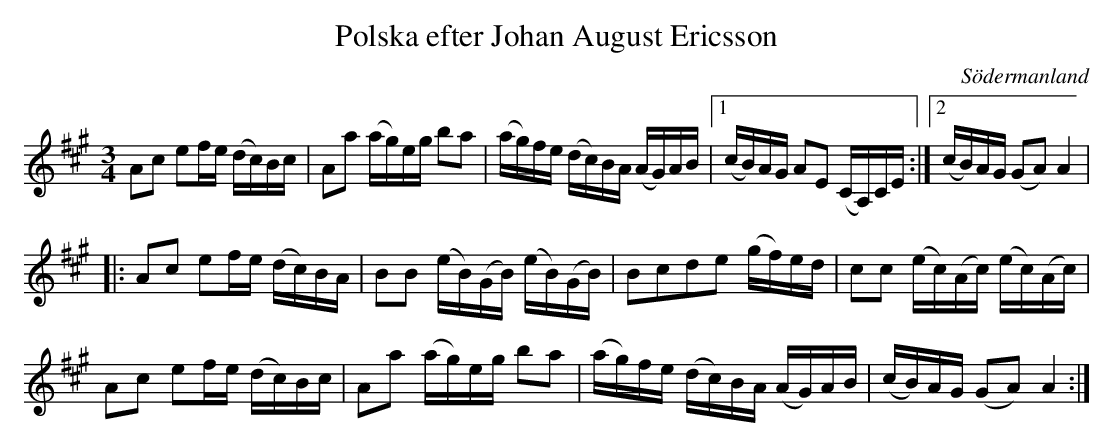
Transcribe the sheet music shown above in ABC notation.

X:1
T: Polska efter Johan August Ericsson
O: Södermanland
M: 3/4
L: 1/16
K: A
A2c2 e2fe (dc)Bc | A2a2 (ag)eg b2a2 | (ag)fe (dc)BA (AG)AB |1 (cB)AG A2E2 (CA,)CE :|2 (cB)AG (G2A2) A4 |
|: A2c2 e2fe (dc)BA | B2B2 (eB)(GB) (eB)(GB) | B2c2d2e2 (gf)ed | c2c2 (ec)(Ac) (ec)(Ac) |
   A2c2 e2fe (dc)Bc | A2a2 (ag)eg b2a2 | (ag)fe (dc)BA (AG)AB | (cB)AG (G2A2) A4 :|
